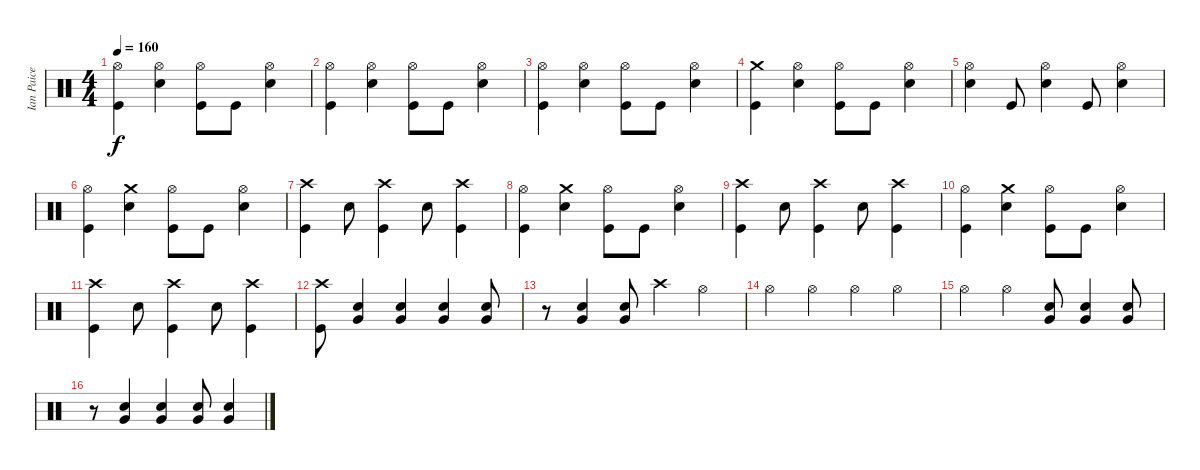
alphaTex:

\track ("Ian Paice" "Ian Paice") {instrument percussion}
\staff {score}
\articulation defaults
\ts (4 4)
\tempo 160
\clef neutral
\ks c
("Hi-Hat (open)" "Kick (hit)").4{dy f} ("Hi-Hat (open)" "Electric Snare (hit)").4 ("Hi-Hat (open)" "Kick (hit)").8 "Kick (hit)".8 ("Hi-Hat (open)" "Electric Snare (hit)").4 |
("Hi-Hat (open)" "Kick (hit)").4 ("Hi-Hat (open)" "Electric Snare (hit)").4 ("Hi-Hat (open)" "Kick (hit)").8 "Kick (hit)".8 ("Hi-Hat (open)" "Electric Snare (hit)").4 |
("Hi-Hat (open)" "Kick (hit)").4 ("Hi-Hat (open)" "Electric Snare (hit)").4 ("Hi-Hat (open)" "Kick (hit)").8 "Kick (hit)".8 ("Hi-Hat (open)" "Electric Snare (hit)").4 |
("Crash medium (hit)" "Kick (hit)").4 ("Hi-Hat (open)" "Electric Snare (hit)").4 ("Hi-Hat (open)" "Kick (hit)").8 "Kick (hit)".8 ("Hi-Hat (open)" "Electric Snare (hit)").4 |
("Hi-Hat (open)" "Electric Snare (hit)").4 "Kick (hit)".8 ("Hi-Hat (open)" "Electric Snare (hit)").4 "Kick (hit)".8 ("Hi-Hat (open)" "Electric Snare (hit)").4 |
("Hi-Hat (open)" "Kick (hit)").4 ("Crash medium (hit)" "Electric Snare (hit)").4 ("Hi-Hat (open)" "Kick (hit)").8 "Kick (hit)".8 ("Hi-Hat (open)" "Electric Snare (hit)").4 |
("Crash high (hit)" "Kick (hit)").4 "Electric Snare (hit)".8 ("Crash high (hit)" "Kick (hit)").4 "Electric Snare (hit)".8 ("Crash high (hit)" "Kick (hit)").4 |
("Hi-Hat (open)" "Kick (hit)").4 ("Crash medium (hit)" "Electric Snare (hit)").4 ("Hi-Hat (open)" "Kick (hit)").8 "Kick (hit)".8 ("Hi-Hat (open)" "Electric Snare (hit)").4 |
("Crash high (hit)" "Kick (hit)").4 "Electric Snare (hit)".8 ("Crash high (hit)" "Kick (hit)").4 "Electric Snare (hit)".8 ("Crash high (hit)" "Kick (hit)").4 |
("Hi-Hat (open)" "Kick (hit)").4 ("Crash medium (hit)" "Electric Snare (hit)").4 ("Hi-Hat (open)" "Kick (hit)").8 "Kick (hit)".8 ("Hi-Hat (open)" "Electric Snare (hit)").4 |
("Crash high (hit)" "Kick (hit)").4 "Electric Snare (hit)".8 ("Crash high (hit)" "Kick (hit)").4 "Electric Snare (hit)".8 ("Crash high (hit)" "Kick (hit)").4 |
("Crash high (hit)" "Kick (hit)").8 ("Very Low Tom (hit)" "Electric Snare (hit)").4 ("Very Low Tom (hit)" "Electric Snare (hit)").4 ("Very Low Tom (hit)" "Electric Snare (hit)").4 ("Very Low Tom (hit)" "Electric Snare (hit)").8 |
r.8 ("Very Low Tom (hit)" "Electric Snare (hit)").4 ("Very Low Tom (hit)" "Electric Snare (hit)").8 "Crash high (hit)".4 "Hi-Hat (open)".4 |
"Hi-Hat (open)".4 "Hi-Hat (open)".4 "Hi-Hat (open)".4 "Hi-Hat (open)".4 |
"Hi-Hat (open)".4 "Hi-Hat (open)".4 ("Very Low Tom (hit)" "Electric Snare (hit)").8 ("Very Low Tom (hit)" "Electric Snare (hit)").4 ("Very Low Tom (hit)" "Electric Snare (hit)").8 |
r.8 ("Very Low Tom (hit)" "Electric Snare (hit)").4 ("Very Low Tom (hit)" "Electric Snare (hit)").4 ("Very Low Tom (hit)" "Electric Snare (hit)").8 ("Very Low Tom (hit)" "Electric Snare (hit)").4
